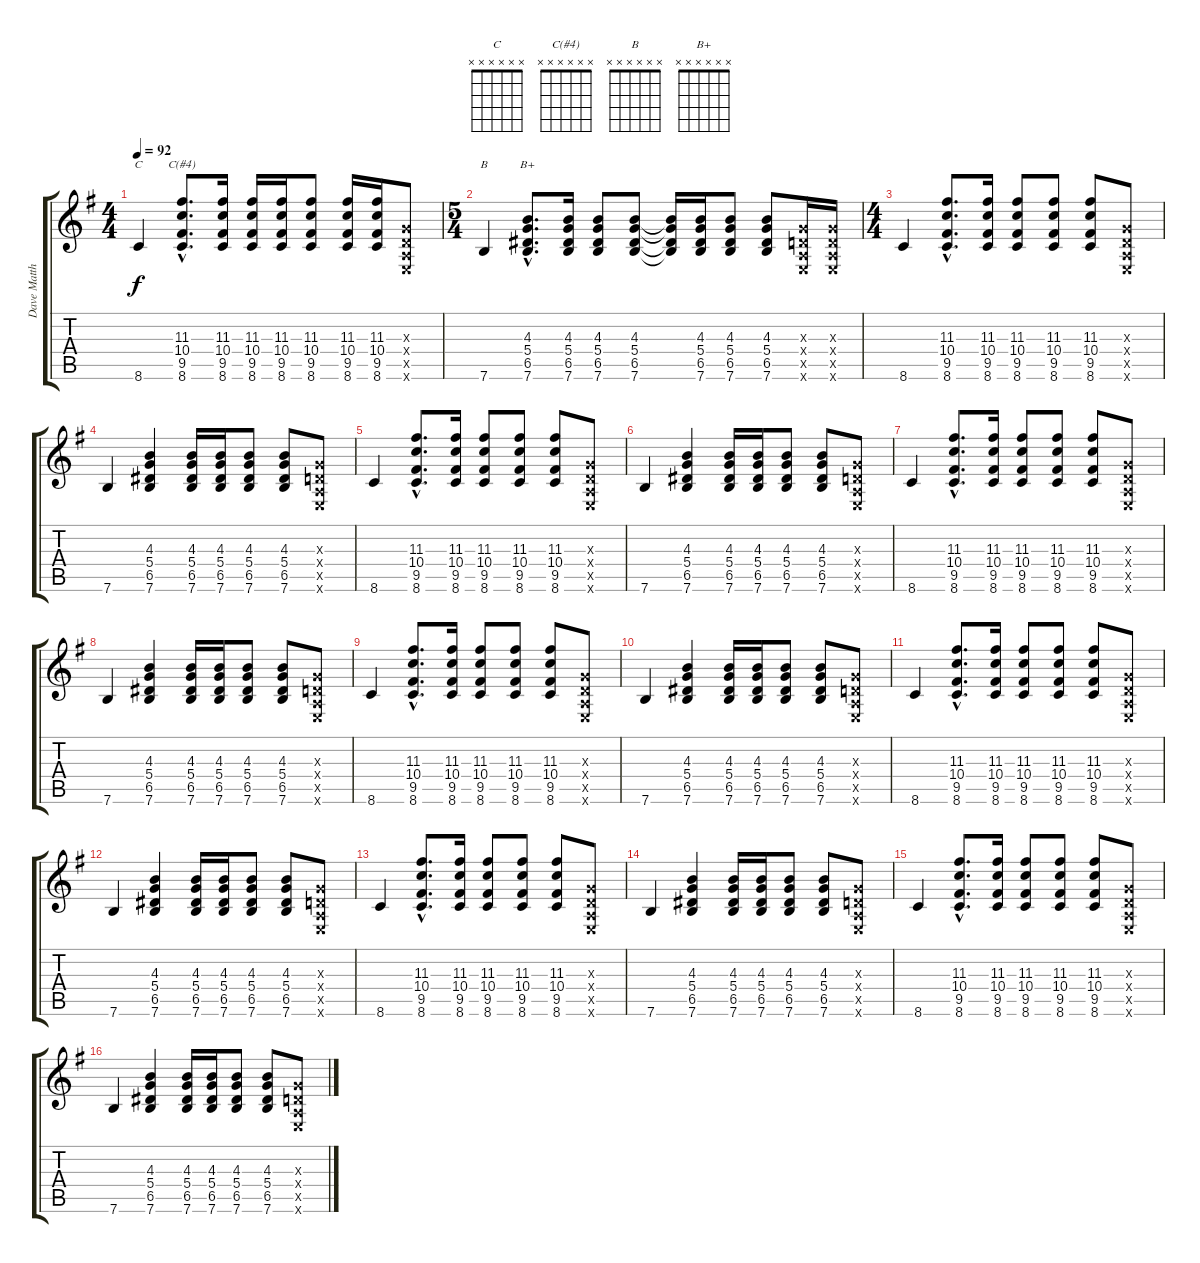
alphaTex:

\track ("Dave Matthews" "Dave Matth") {instrument acousticguitarsteel}
\staff {score tabs}
\tuning (E4 B3 G3 D3 A2 E2) {hide}
\chord ("C" x x x x x x)
\chord ("C(#4)" x x x x x x)
\chord ("B" x x x x x x)
\chord ("B+" x x x x x x)
\ts (4 4)
\tempo 92
\clef g2
\ks g
8.6.4{ch "C" dy f} (11.3{hac} 10.4{hac} 9.5{hac} 8.6{hac}).8{d ch "C(#4)"} (11.3 10.4 9.5 8.6).16 (11.3 10.4 9.5 8.6).16 (11.3 10.4 9.5 8.6).16 (11.3 10.4 9.5 8.6).8 (11.3 10.4 9.5 8.6).16 (11.3 10.4 9.5 8.6).16 (0.3{x} 0.4{x} 0.5{x} 0.6{x}).8 |
\ts (5 4)
7.6.4{ch "B"} (4.3{hac} 5.4{hac} 6.5{hac} 7.6{hac}).8{d ch "B+"} (4.3 5.4 6.5 7.6).16 (4.3 5.4 6.5 7.6).8 (4.3 5.4 6.5 7.6).8 (4.3{t} 5.4{t} 6.5{t} 7.6{t}).16 (4.3 5.4 6.5 7.6).16 (4.3 5.4 6.5 7.6).8 (4.3 5.4 6.5 7.6).8 (0.3{x} 0.4{x} 0.5{x} 0.6{x}).16 (0.3{x} 0.4{x} 0.5{x} 0.6{x}).16 |
\ts (4 4)
8.6.4 (11.3{hac} 10.4{hac} 9.5{hac} 8.6{hac}).8{d} (11.3 10.4 9.5 8.6).16 (11.3 10.4 9.5 8.6).8 (11.3 10.4 9.5 8.6).8 (11.3 10.4 9.5 8.6).8 (0.3{x} 0.4{x} 0.5{x} 0.6{x}).8 |
7.6.4 (4.3 5.4 6.5 7.6).4 (4.3 5.4 6.5 7.6).16 (4.3 5.4 6.5 7.6).16 (4.3 5.4 6.5 7.6).8 (4.3 5.4 6.5 7.6).8 (0.3{x} 0.4{x} 0.5{x} 0.6{x}).8 |
8.6.4 (11.3{hac} 10.4{hac} 9.5{hac} 8.6{hac}).8{d} (11.3 10.4 9.5 8.6).16 (11.3 10.4 9.5 8.6).8 (11.3 10.4 9.5 8.6).8 (11.3 10.4 9.5 8.6).8 (0.3{x} 0.4{x} 0.5{x} 0.6{x}).8 |
7.6.4 (4.3 5.4 6.5 7.6).4 (4.3 5.4 6.5 7.6).16 (4.3 5.4 6.5 7.6).16 (4.3 5.4 6.5 7.6).8 (4.3 5.4 6.5 7.6).8 (0.3{x} 0.4{x} 0.5{x} 0.6{x}).8 |
8.6.4 (11.3{hac} 10.4{hac} 9.5{hac} 8.6{hac}).8{d} (11.3 10.4 9.5 8.6).16 (11.3 10.4 9.5 8.6).8 (11.3 10.4 9.5 8.6).8 (11.3 10.4 9.5 8.6).8 (0.3{x} 0.4{x} 0.5{x} 0.6{x}).8 |
7.6.4 (4.3 5.4 6.5 7.6).4 (4.3 5.4 6.5 7.6).16 (4.3 5.4 6.5 7.6).16 (4.3 5.4 6.5 7.6).8 (4.3 5.4 6.5 7.6).8 (0.3{x} 0.4{x} 0.5{x} 0.6{x}).8 |
8.6.4 (11.3{hac} 10.4{hac} 9.5{hac} 8.6{hac}).8{d} (11.3 10.4 9.5 8.6).16 (11.3 10.4 9.5 8.6).8 (11.3 10.4 9.5 8.6).8 (11.3 10.4 9.5 8.6).8 (0.3{x} 0.4{x} 0.5{x} 0.6{x}).8 |
7.6.4 (4.3 5.4 6.5 7.6).4 (4.3 5.4 6.5 7.6).16 (4.3 5.4 6.5 7.6).16 (4.3 5.4 6.5 7.6).8 (4.3 5.4 6.5 7.6).8 (0.3{x} 0.4{x} 0.5{x} 0.6{x}).8 |
8.6.4 (11.3{hac} 10.4{hac} 9.5{hac} 8.6{hac}).8{d} (11.3 10.4 9.5 8.6).16 (11.3 10.4 9.5 8.6).8 (11.3 10.4 9.5 8.6).8 (11.3 10.4 9.5 8.6).8 (0.3{x} 0.4{x} 0.5{x} 0.6{x}).8 |
7.6.4 (4.3 5.4 6.5 7.6).4 (4.3 5.4 6.5 7.6).16 (4.3 5.4 6.5 7.6).16 (4.3 5.4 6.5 7.6).8 (4.3 5.4 6.5 7.6).8 (0.3{x} 0.4{x} 0.5{x} 0.6{x}).8 |
8.6.4 (11.3{hac} 10.4{hac} 9.5{hac} 8.6{hac}).8{d} (11.3 10.4 9.5 8.6).16 (11.3 10.4 9.5 8.6).8 (11.3 10.4 9.5 8.6).8 (11.3 10.4 9.5 8.6).8 (0.3{x} 0.4{x} 0.5{x} 0.6{x}).8 |
7.6.4 (4.3 5.4 6.5 7.6).4 (4.3 5.4 6.5 7.6).16 (4.3 5.4 6.5 7.6).16 (4.3 5.4 6.5 7.6).8 (4.3 5.4 6.5 7.6).8 (0.3{x} 0.4{x} 0.5{x} 0.6{x}).8 |
8.6.4 (11.3{hac} 10.4{hac} 9.5{hac} 8.6{hac}).8{d} (11.3 10.4 9.5 8.6).16 (11.3 10.4 9.5 8.6).8 (11.3 10.4 9.5 8.6).8 (11.3 10.4 9.5 8.6).8 (0.3{x} 0.4{x} 0.5{x} 0.6{x}).8 |
7.6.4 (4.3 5.4 6.5 7.6).4 (4.3 5.4 6.5 7.6).16 (4.3 5.4 6.5 7.6).16 (4.3 5.4 6.5 7.6).8 (4.3 5.4 6.5 7.6).8 (0.3{x} 0.4{x} 0.5{x} 0.6{x}).8
